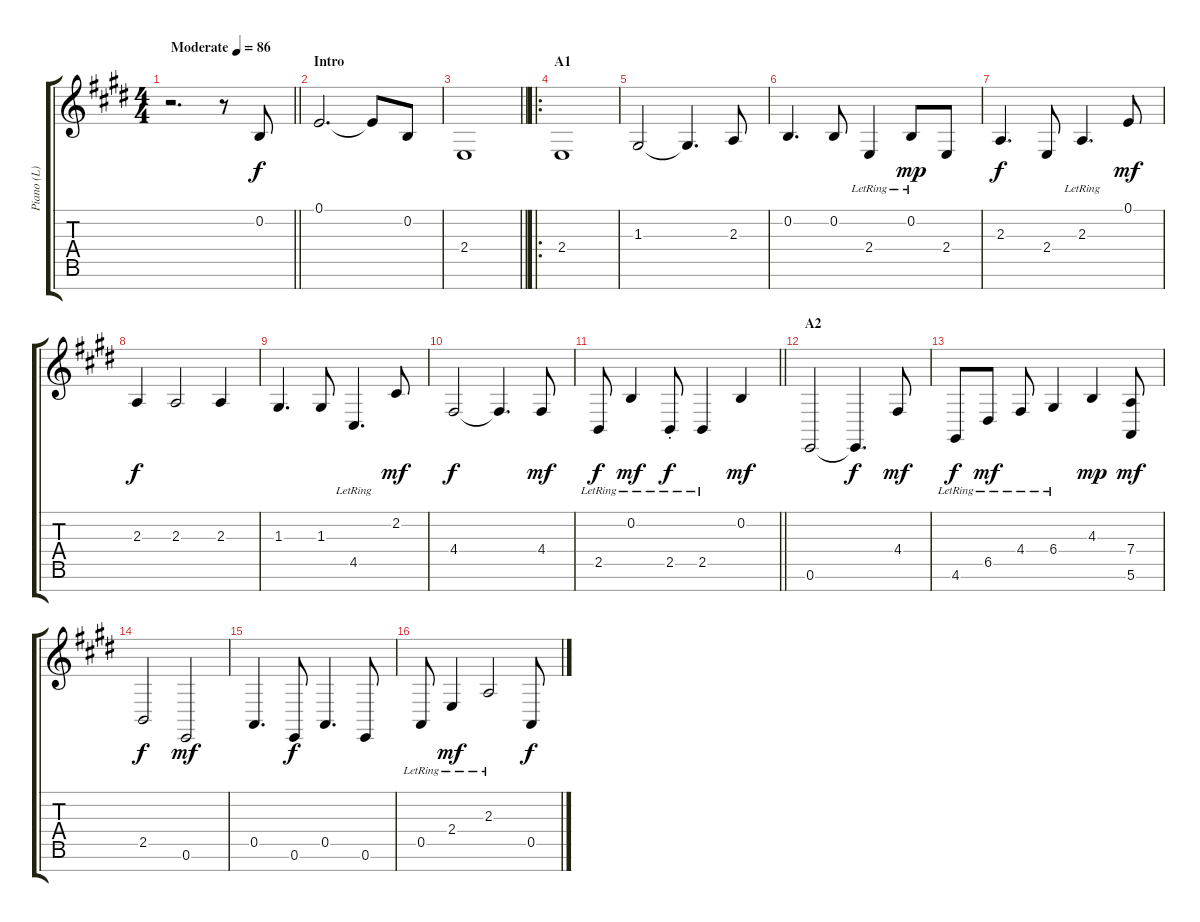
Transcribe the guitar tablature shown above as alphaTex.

\track ("Piano (L)" "Piano (L)") {instrument acousticgrandpiano}
\staff {score tabs}
\tuning (E4 B3 G3 D3 A2 E2 B1) {hide}
\ts (4 4)
\tempo (86 "Moderate")
\clef g2
\barLineRight lightlight
\ks e
r.2{d dy f instrument acousticgrandpiano} r.8 0.2.8 |
\section ("" "Intro")
0.1.2{d} 0.1{t}.8 0.2.8 |
\barLineRight lightlight
2.4.1 |
\ro
\section ("" "A1")
2.4.1 |
1.3.2 1.3{t}.4{d} 2.3.8 |
0.2.4{d} 0.2.8 2.4{lr}.4 0.2{lr}.8{dy mp} 2.4.8 |
2.3.4{d dy f} 2.4.8 2.3{lr}.4{d} 0.1.8{dy mf} |
2.3.4{dy f} 2.3.2 2.3.4 |
1.3.4{d} 1.3.8 4.5{lr}.4{d} 2.2.8{dy mf} |
4.4.2{dy f} 4.4{t}.4{d} 4.4.8{dy mf} |
\barLineRight lightlight
2.5{lr}.8{dy f} 0.2{lr}.4{dy mf} 2.5{st lr}.8{dy f} 2.5{lr}.4 0.2.4{dy mf} |
\section ("" "A2")
0.6.2 0.6{t}.4{d dy f} 4.4.8{dy mf} |
4.6{lr}.8{dy f} 6.5{lr}.8{dy mf} 4.4{lr}.8 6.4{lr}.4 4.3.4{dy mp} (7.4 5.6).8{dy mf} |
2.5.2{dy f} 0.6.2{dy mf} |
0.5.4{d} 0.6.8{dy f} 0.5.4{d} 0.6.8 |
0.5{lr}.8 2.4{lr}.4{dy mf} 2.3{lr}.2 0.5.8{dy f}
